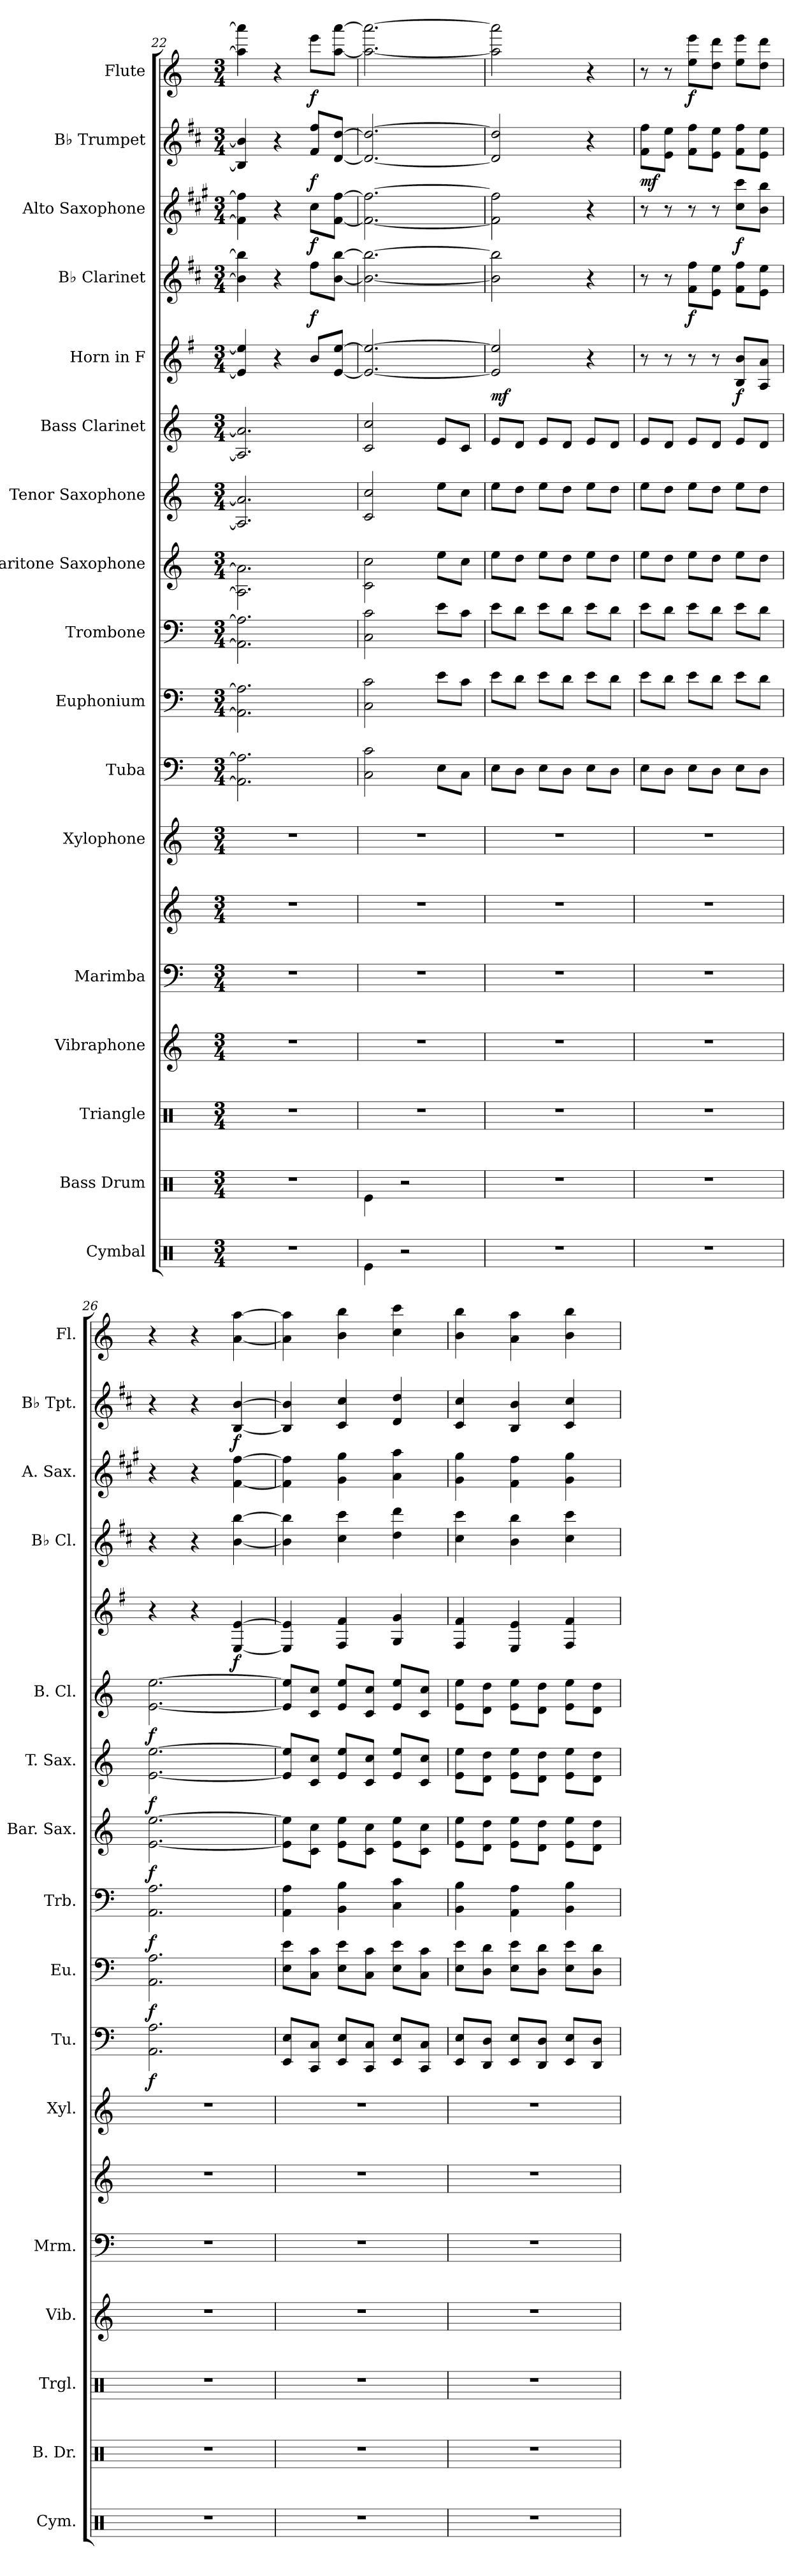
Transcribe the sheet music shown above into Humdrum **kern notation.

**kern	**kern	**kern	**kern	**kern	**kern	**kern	**kern	**dynam	**kern	**dynam	**kern	**dynam	**kern	**dynam	**kern	**dynam	**kern	**dynam	**kern	**dynam	**kern	**dynam	**kern	**dynam	**kern	**dynam	**kern	**dynam
*part17	*part16	*part15	*part14	*part13	*part13	*part12	*part11	*part11	*part10	*part10	*part9	*part9	*part8	*part8	*part7	*part7	*part6	*part6	*part5	*part5	*part4	*part4	*part3	*part3	*part2	*part2	*part1	*part1
*staff18	*staff17	*staff16	*staff15	*staff14	*staff13	*staff12	*staff11	*staff11	*staff10	*staff10	*staff9	*staff9	*staff8	*staff8	*staff7	*staff7	*staff6	*staff6	*staff5	*staff5	*staff4	*staff4	*staff3	*staff3	*staff2	*staff2	*staff1	*staff1
*I"Cymbal	*I"Bass Drum	*I"Triangle	*I"Vibraphone	*I"Marimba	*	*I"Xylophone	*I"Tuba	*	*I"Euphonium	*	*I"Trombone	*	*I"Baritone Saxophone	*	*I"Tenor Saxophone	*	*I"Bass Clarinet	*	*I"Horn in F	*	*I"B♭ Clarinet	*	*I"Alto Saxophone	*	*I"B♭ Trumpet	*	*I"Flute	*
*I'Cym.	*I'B. Dr.	*I'Trgl.	*I'Vib.	*I'Mrm.	*	*I'Xyl.	*I'Tu.	*	*I'Eu.	*	*I'Trb.	*	*I'Bar. Sax.	*	*I'T. Sax.	*	*I'B. Cl.	*	*	*	*I'B♭ Cl.	*	*I'A. Sax.	*	*I'B♭ Tpt.	*	*I'Fl.	*
*clefX	*clefX	*clefX	*clefG2	*clefF4	*clefG2	*clefG2	*clefF4	*	*clefF4	*	*clefF4	*	*clefG2	*	*clefG2	*	*clefG2	*	*clefG2	*	*clefG2	*	*clefG2	*	*clefG2	*	*clefG2	*
*	*	*	*	*	*	*ITrd-7c-12	*	*	*	*	*	*	*ITrd12c21	*	*ITrd8c14	*	*ITrd8c14	*	*ITrd4c7	*	*ITrd1c2	*	*ITrd5c9	*	*ITrd1c2	*	*	*
*k[]	*k[]	*k[]	*k[]	*k[]	*k[]	*k[]	*k[]	*	*k[]	*	*k[]	*	*k[]	*	*k[]	*	*k[]	*	*k[]	*	*k[]	*	*k[]	*	*k[]	*	*k[]	*
*M3/4	*M3/4	*M3/4	*M3/4	*M3/4	*M3/4	*M3/4	*M3/4	*	*M3/4	*	*M3/4	*	*M3/4	*	*M3/4	*	*M3/4	*	*M3/4	*	*M3/4	*	*M3/4	*	*M3/4	*	*M3/4	*
=22	=22	=22	=22	=22	=22	=22	=22	=22	=22	=22	=22	=22	=22	=22	=22	=22	=22	=22	=22	=22	=22	=22	=22	=22	=22	=22	=22	=22
2.r	2.r	2.r	2.r	2.r	2.r	2.r	2.AA\] 2.A\]	.	2.AA\] 2.A\]	.	2.AA\] 2.A\]	.	2.AA\] 2.A\]	.	2.AA/] 2.A/]	.	2.AA/] 2.A/]	.	4A/] 4a/]	.	4a\] 4aa\]	.	4A\] 4a\]	.	4A/] 4a/]	.	4aa\] 4aaa\]	.
.	.	.	.	.	.	.	.	.	.	.	.	.	.	.	.	.	.	.	4r	.	4r	.	4r	.	4r	.	4r	.
!	!	!	!	!	!	!	!	!	!	!	!	!	!	!	!	!	!	!	!	!	!	!LO:DY:b	!	!LO:DY:b	!	!LO:DY:b	!	!LO:DY:b
.	.	.	.	.	.	.	.	.	.	.	.	.	.	.	.	.	.	.	8e/L	.	8ee\L	f	8e\L	f	8e/ 8ee/L	f	8eee\L	f
.	.	.	.	.	.	.	.	.	.	.	.	.	.	.	.	.	.	.	[8A/ [8a/J	.	[8a\ [8aa\J	.	[8A\ [8a\J	.	[8c/ [8cc/J	.	[8aa\ [8aaa\J	.
=23	=23	=23	=23	=23	=23	=23	=23	=23	=23	=23	=23	=23	=23	=23	=23	=23	=23	=23	=23	=23	=23	=23	=23	=23	=23	=23	=23	=23
4Re\	4Re\	2.r	2.r	2.r	2.r	2.r	2C\ 2c\	.	2C\ 2c\	.	2C\ 2c\	.	2C\ 2c\	.	2C/ 2c/	.	2C/ 2c/	.	2.A/_ 2.a/_	.	2.a\_ 2.aa\_	.	2.A\_ 2.a\_	.	2.c/_ 2.cc/_	.	2.aa\_ 2.aaa\_	.
2r	2r	.	.	.	.	.	.	.	.	.	.	.	.	.	.	.	.	.	.	.	.	.	.	.	.	.	.	.
.	.	.	.	.	.	.	8E\L	.	8e\L	.	8e\L	.	8e\L	.	8e\L	.	8E/L	.	.	.	.	.	.	.	.	.	.	.
.	.	.	.	.	.	.	8C\J	.	8c\J	.	8c\J	.	8c\J	.	8c\J	.	8C/J	.	.	.	.	.	.	.	.	.	.	.
=24	=24	=24	=24	=24	=24	=24	=24	=24	=24	=24	=24	=24	=24	=24	=24	=24	=24	=24	=24	=24	=24	=24	=24	=24	=24	=24	=24	=24
!	!	!	!	!	!	!	!	!	!	!	!	!	!	!	!	!	!	!	!	!LO:DY:b	!	!	!	!	!	!	!	!
2.r	2.r	2.r	2.r	2.r	2.r	2.r	8E\L	.	8e\L	.	8e\L	.	8e\L	.	8e\L	.	8E/L	.	2A/] 2a/]	mf	2a\] 2aa\]	.	2A\] 2a\]	.	2c/] 2cc/]	.	2aa\] 2aaa\]	.
.	.	.	.	.	.	.	8D\J	.	8d\J	.	8d\J	.	8d\J	.	8d\J	.	8D/J	.	.	.	.	.	.	.	.	.	.	.
.	.	.	.	.	.	.	8E\L	.	8e\L	.	8e\L	.	8e\L	.	8e\L	.	8E/L	.	.	.	.	.	.	.	.	.	.	.
.	.	.	.	.	.	.	8D\J	.	8d\J	.	8d\J	.	8d\J	.	8d\J	.	8D/J	.	.	.	.	.	.	.	.	.	.	.
.	.	.	.	.	.	.	8E\L	.	8e\L	.	8e\L	.	8e\L	.	8e\L	.	8E/L	.	4r	.	4r	.	4r	.	4r	.	4r	.
.	.	.	.	.	.	.	8D\J	.	8d\J	.	8d\J	.	8d\J	.	8d\J	.	8D/J	.	.	.	.	.	.	.	.	.	.	.
=25	=25	=25	=25	=25	=25	=25	=25	=25	=25	=25	=25	=25	=25	=25	=25	=25	=25	=25	=25	=25	=25	=25	=25	=25	=25	=25	=25	=25
!	!	!	!	!	!	!	!	!	!	!	!	!	!	!	!	!	!	!	!	!	!	!	!	!	!	!LO:DY:b	!	!
2.r	2.r	2.r	2.r	2.r	2.r	2.r	8E\L	.	8e\L	.	8e\L	.	8e\L	.	8e\L	.	8E/L	.	8r	.	8r	.	8r	.	8e\ 8ee\L	mf	8r	.
.	.	.	.	.	.	.	8D\J	.	8d\J	.	8d\J	.	8d\J	.	8d\J	.	8D/J	.	8r	.	8r	.	8r	.	8d\ 8dd\J	.	8r	.
!	!	!	!	!	!	!	!	!	!	!	!	!	!	!	!	!	!	!	!	!	!	!LO:DY:b	!	!	!	!	!	!LO:DY:b
.	.	.	.	.	.	.	8E\L	.	8e\L	.	8e\L	.	8e\L	.	8e\L	.	8E/L	.	8r	.	8e\ 8ee\L	f	8r	.	8e\ 8ee\L	.	8ee\ 8eee\L	f
.	.	.	.	.	.	.	8D\J	.	8d\J	.	8d\J	.	8d\J	.	8d\J	.	8D/J	.	8r	.	8d\ 8dd\J	.	8r	.	8d\ 8dd\J	.	8dd\ 8ddd\J	.
!	!	!	!	!	!	!	!	!	!	!	!	!	!	!	!	!	!	!	!	!LO:DY:b	!	!	!	!LO:DY:b	!	!	!	!
.	.	.	.	.	.	.	8E\L	.	8e\L	.	8e\L	.	8e\L	.	8e\L	.	8E/L	.	8E/ 8e/L	f	8e\ 8ee\L	.	8e\ 8ee\L	f	8e\ 8ee\L	.	8ee\ 8eee\L	.
.	.	.	.	.	.	.	8D\J	.	8d\J	.	8d\J	.	8d\J	.	8d\J	.	8D/J	.	8D/ 8d/J	.	8d\ 8dd\J	.	8d\ 8dd\J	.	8d\ 8dd\J	.	8dd\ 8ddd\J	.
=26	=26	=26	=26	=26	=26	=26	=26	=26	=26	=26	=26	=26	=26	=26	=26	=26	=26	=26	=26	=26	=26	=26	=26	=26	=26	=26	=26	=26
!	!	!	!	!	!	!	!	!LO:DY:b	!	!LO:DY:b	!	!LO:DY:b	!	!LO:DY:b	!	!LO:DY:b	!	!LO:DY:b	!	!	!	!	!	!	!	!	!	!
2.r	2.r	2.r	2.r	2.r	2.r	2.r	2.AA\ 2.A\	f	2.AA\ 2.A\	f	2.AA\ 2.A\	f	[2.E\ [2.e\	f	[2.E\ [2.e\	f	[2.E\ [2.e\	f	4r	.	4r	.	4r	.	4r	.	4r	.
.	.	.	.	.	.	.	.	.	.	.	.	.	.	.	.	.	.	.	4r	.	4r	.	4r	.	4r	.	4r	.
!	!	!	!	!	!	!	!	!	!	!	!	!	!	!	!	!	!	!	!	!LO:DY:b	!	!	!	!	!	!LO:DY:b	!	!
.	.	.	.	.	.	.	.	.	.	.	.	.	.	.	.	.	.	.	[4AA/ [4A/	f	[4a\ [4aa\	.	[4A\ [4a\	.	[4A/ [4a/	f	[4a\ [4aa\	.
=27	=27	=27	=27	=27	=27	=27	=27	=27	=27	=27	=27	=27	=27	=27	=27	=27	=27	=27	=27	=27	=27	=27	=27	=27	=27	=27	=27	=27
2.r	2.r	2.r	2.r	2.r	2.r	2.r	8EE/ 8E/L	.	8E\ 8e\L	.	4AA\ 4A\	.	8E\] 8e\]L	.	8E/] 8e/]L	.	8E/] 8e/]L	.	4AA/] 4A/]	.	4a\] 4aa\]	.	4A\] 4a\]	.	4A/] 4a/]	.	4a\] 4aa\]	.
.	.	.	.	.	.	.	8CC/ 8C/J	.	8C\ 8c\J	.	.	.	8C\ 8c\J	.	8C/ 8c/J	.	8C/ 8c/J	.	.	.	.	.	.	.	.	.	.	.
.	.	.	.	.	.	.	8EE/ 8E/L	.	8E\ 8e\L	.	4BB\ 4B\	.	8E\ 8e\L	.	8E/ 8e/L	.	8E/ 8e/L	.	4BB/ 4B/	.	4b\ 4bb\	.	4B\ 4b\	.	4B/ 4b/	.	4b\ 4bb\	.
.	.	.	.	.	.	.	8CC/ 8C/J	.	8C\ 8c\J	.	.	.	8C\ 8c\J	.	8C/ 8c/J	.	8C/ 8c/J	.	.	.	.	.	.	.	.	.	.	.
.	.	.	.	.	.	.	8EE/ 8E/L	.	8E\ 8e\L	.	4C\ 4c\	.	8E\ 8e\L	.	8E/ 8e/L	.	8E/ 8e/L	.	4C/ 4c/	.	4cc\ 4ccc\	.	4c\ 4cc\	.	4c/ 4cc/	.	4cc\ 4ccc\	.
.	.	.	.	.	.	.	8CC/ 8C/J	.	8C\ 8c\J	.	.	.	8C\ 8c\J	.	8C/ 8c/J	.	8C/ 8c/J	.	.	.	.	.	.	.	.	.	.	.
!!LO:PB:g=z
=28	=28	=28	=28	=28	=28	=28	=28	=28	=28	=28	=28	=28	=28	=28	=28	=28	=28	=28	=28	=28	=28	=28	=28	=28	=28	=28	=28	=28
2.r	2.r	2.r	2.r	2.r	2.r	2.r	8EE/ 8E/L	.	8E\ 8e\L	.	4BB\ 4B\	.	8E\ 8e\L	.	8E\ 8e\L	.	8E\ 8e\L	.	4BB/ 4B/	.	4b\ 4bb\	.	4B\ 4b\	.	4B/ 4b/	.	4b\ 4bb\	.
.	.	.	.	.	.	.	8DD/ 8D/J	.	8D\ 8d\J	.	.	.	8D\ 8d\J	.	8D\ 8d\J	.	8D\ 8d\J	.	.	.	.	.	.	.	.	.	.	.
.	.	.	.	.	.	.	8EE/ 8E/L	.	8E\ 8e\L	.	4AA\ 4A\	.	8E\ 8e\L	.	8E\ 8e\L	.	8E\ 8e\L	.	4AA/ 4A/	.	4a\ 4aa\	.	4A\ 4a\	.	4A/ 4a/	.	4a\ 4aa\	.
.	.	.	.	.	.	.	8DD/ 8D/J	.	8D\ 8d\J	.	.	.	8D\ 8d\J	.	8D\ 8d\J	.	8D\ 8d\J	.	.	.	.	.	.	.	.	.	.	.
.	.	.	.	.	.	.	8EE/ 8E/L	.	8E\ 8e\L	.	4BB\ 4B\	.	8E\ 8e\L	.	8E\ 8e\L	.	8E\ 8e\L	.	4BB/ 4B/	.	4b\ 4bb\	.	4B\ 4b\	.	4B/ 4b/	.	4b\ 4bb\	.
.	.	.	.	.	.	.	8DD/ 8D/J	.	8D\ 8d\J	.	.	.	8D\ 8d\J	.	8D\ 8d\J	.	8D\ 8d\J	.	.	.	.	.	.	.	.	.	.	.
=	=	=	=	=	=	=	=	=	=	=	=	=	=	=	=	=	=	=	=	=	=	=	=	=	=	=	=	=
*-	*-	*-	*-	*-	*-	*-	*-	*-	*-	*-	*-	*-	*-	*-	*-	*-	*-	*-	*-	*-	*-	*-	*-	*-	*-	*-	*-	*-
